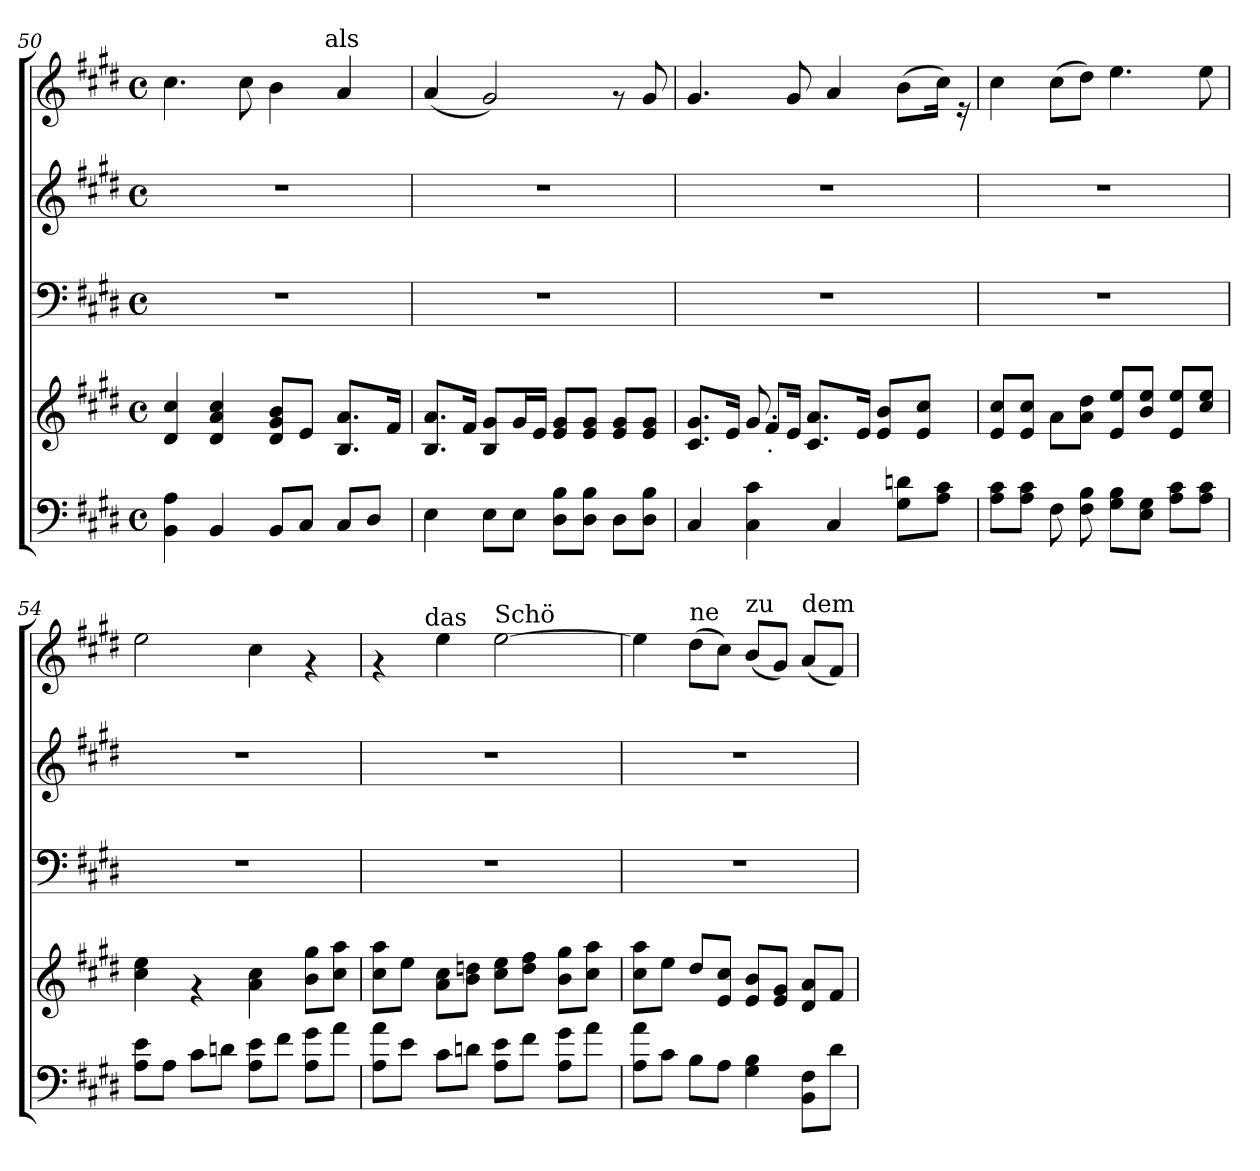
**kern	**kern	**kern	**kern	**kern
*part5	*part4	*part3	*part2	*part1
*staff5	*staff4	*staff3	*staff2	*staff1
*clefF4	*clefG2	*clefF4	*clefG2	*clefG2
*k[f#c#g#d#]	*k[f#c#g#d#]	*k[f#c#g#d#]	*k[f#c#g#d#]	*k[f#c#g#d#]
*E:	*E:	*E:	*E:	*E:
*M4/4	*M4/4	*M4/4	*M4/4	*M4/4
*met(c)	*met(c)	*met(c)	*met(c)	*met(c)
=50	=50	=50	=50	=50
!	!	!	!	!LO:TX:a:t=Jüng -ling und
*	*	*	*	*^
4BB\ 4A\	4d#/ 4cc#/	1r	1r	4.cc#\	2ryy
4BB/	4d#/ 4a/ 4cc#/	.	.	.	.
.	.	.	.	8cc#\	.
8BB/L	8d#/ 8g#/ 8b/L	.	.	4b\	8..ryy
8C#/J	8e/J	.	.	.	.
!	!	!	!	!	!LO:TX:a:t=als
.	.	.	.	.	4ryy
8C#/L	8.B/ 8.a/L	.	.	4a/	.
8D#/J	.	.	.	.	.
.	16f#/Jk	.	.	.	.
.	.	.	.	.	32ryy
*	*	*	*	*v	*v
!!LO:PB:g=z
=51	=51	=51	=51	=51
4E\	8.B/ 8.a/L	1r	1r	(<4a/
.	16f#/Jk	.	.	.
8E\L	8B/ 8g#/L	.	.	2g#/)
8E\J	16g#/L	.	.	.
.	16e/JJ	.	.	.
8D#\ 8B\L	8e/ 8g#/L	.	.	.
8D#\ 8B\J	8e/ 8g#/J	.	.	.
8D#\L	8e/ 8g#/L	.	.	8rf
8D#\ 8B\J	8e/ 8g#/J	.	.	8g#/
=52	=52	=52	=52	=52
*	*^	*	*	*
*	*	*^	*	*	*
4C#/	8.c#/ 8.g#/L	4ryy	4ryy	1r	1r	4.g#/
.	16e/Jk	.	.	.	.	.
4C#\ 4c#\	16ryy	8.g#/	8f#/L	.	.	.
!	!LO:TX:b:t=.	!	!	!	!	!
.	16ryy	.	.	.	.	.
.	2ryy	.	16e/Jk	.	.	8g#/
.	.	16ryy	8.c#/ 8.a/L	.	.	.
4C#/	.	2ryy	.	.	.	4a/
.	.	.	16e/Jk	.	.	.
.	.	.	8e/ 8b/L	.	.	.
8G#\ 8dn\L	.	.	.	.	.	(>8b\L
.	.	.	8e/ 8cc#/J	.	.	.
8A\ 8c#\J	8ryy	.	.	.	.	16cc#\Jk)
.	.	.	16ryy	.	.	16re
*	*v	*v	*v	*	*	*
=53	=53	=53	=53	=53
8A\ 8c#\L	8e/ 8cc#/L	1r	1r	4cc#\
8A\ 8c#\J	8e/ 8cc#/J	.	.	.
8F#\	8a\L	.	.	(>8cc#\L
8F#\ 8B\	8a\ 8dd#\J	.	.	8dd#\J)
8G#\ 8B\L	8e/ 8ee/L	.	.	4.ee\
8E\ 8G#\J	8b/ 8ee/J	.	.	.
8A\ 8c#\L	8e/ 8ee/L	.	.	.
8A\ 8c#\J	8cc#/ 8ee/J	.	.	8ee\
=54	=54	=54	=54	=54
8A\ 8e\L	4cc#\ 4ee\	1r	1r	2ee\
8A\J	.	.	.	.
8c#\L	4rf	.	.	.
8dn\J	.	.	.	.
8A\ 8e\L	4a\ 4cc#\	.	.	4cc#\
8f#\J	.	.	.	.
8A\ 8g#\L	8b\ 8gg#\L	.	.	4rf
8a\J	8cc#\ 8aa\J	.	.	.
!!LO:LB:g=z
=55	=55	=55	=55	=55
*	*	*	*	*^
8A\ 8a\L	8cc#\ 8aa\L	1r	1r	4rf	8..ryy
8e\J	8ee\J	.	.	.	.
!	!	!	!	!	!LO:TX:a:t=das
.	.	.	.	.	2ryy
8c#\L	8a\ 8cc#\L	.	.	4ee\	.
8dn\J	8b\ 8ddn\J	.	.	.	.
!	!	!	!	!LO:TX:a:t=Schö	!
8A\ 8e\L	8cc#\ 8ee\L	.	.	[>2ee\	.
8f#\J	8dd\ 8ff#\J	.	.	.	.
.	.	.	.	.	4ryy
8A\ 8g#\L	8b\ 8gg#\L	.	.	.	.
8a\J	8cc#\ 8aa\J	.	.	.	.
.	.	.	.	.	32ryy
=56	=56	=56	=56	=56	=56
!	!	!	!	!LO:TX:a:t=-	!
*	*	*	*	*v	*v
8A\ 8a\L	8cc#\ 8aa\L	1r	1r	4ee\]
8c#\J	8ee\J	.	.	.
!	!	!	!	!LO:TX:a:t=ne
8B\L	8dd#/L	.	.	(>8dd#\L
8A\J	8e/ 8cc#/J	.	.	8cc#\J)
!	!	!	!	!LO:TX:a:t=zu
4G#\ 4B\	8e/ 8b/L	.	.	(<8b/L
.	8e/ 8g#/J	.	.	8g#/J)
!	!	!	!	!LO:TX:a:t=dem
8BB\ 8F#\L	8d#/ 8a/L	.	.	(<8a/L
8d#\J	8f#/J	.	.	8f#/J)
=	=	=	=	=
*-	*-	*-	*-	*-
